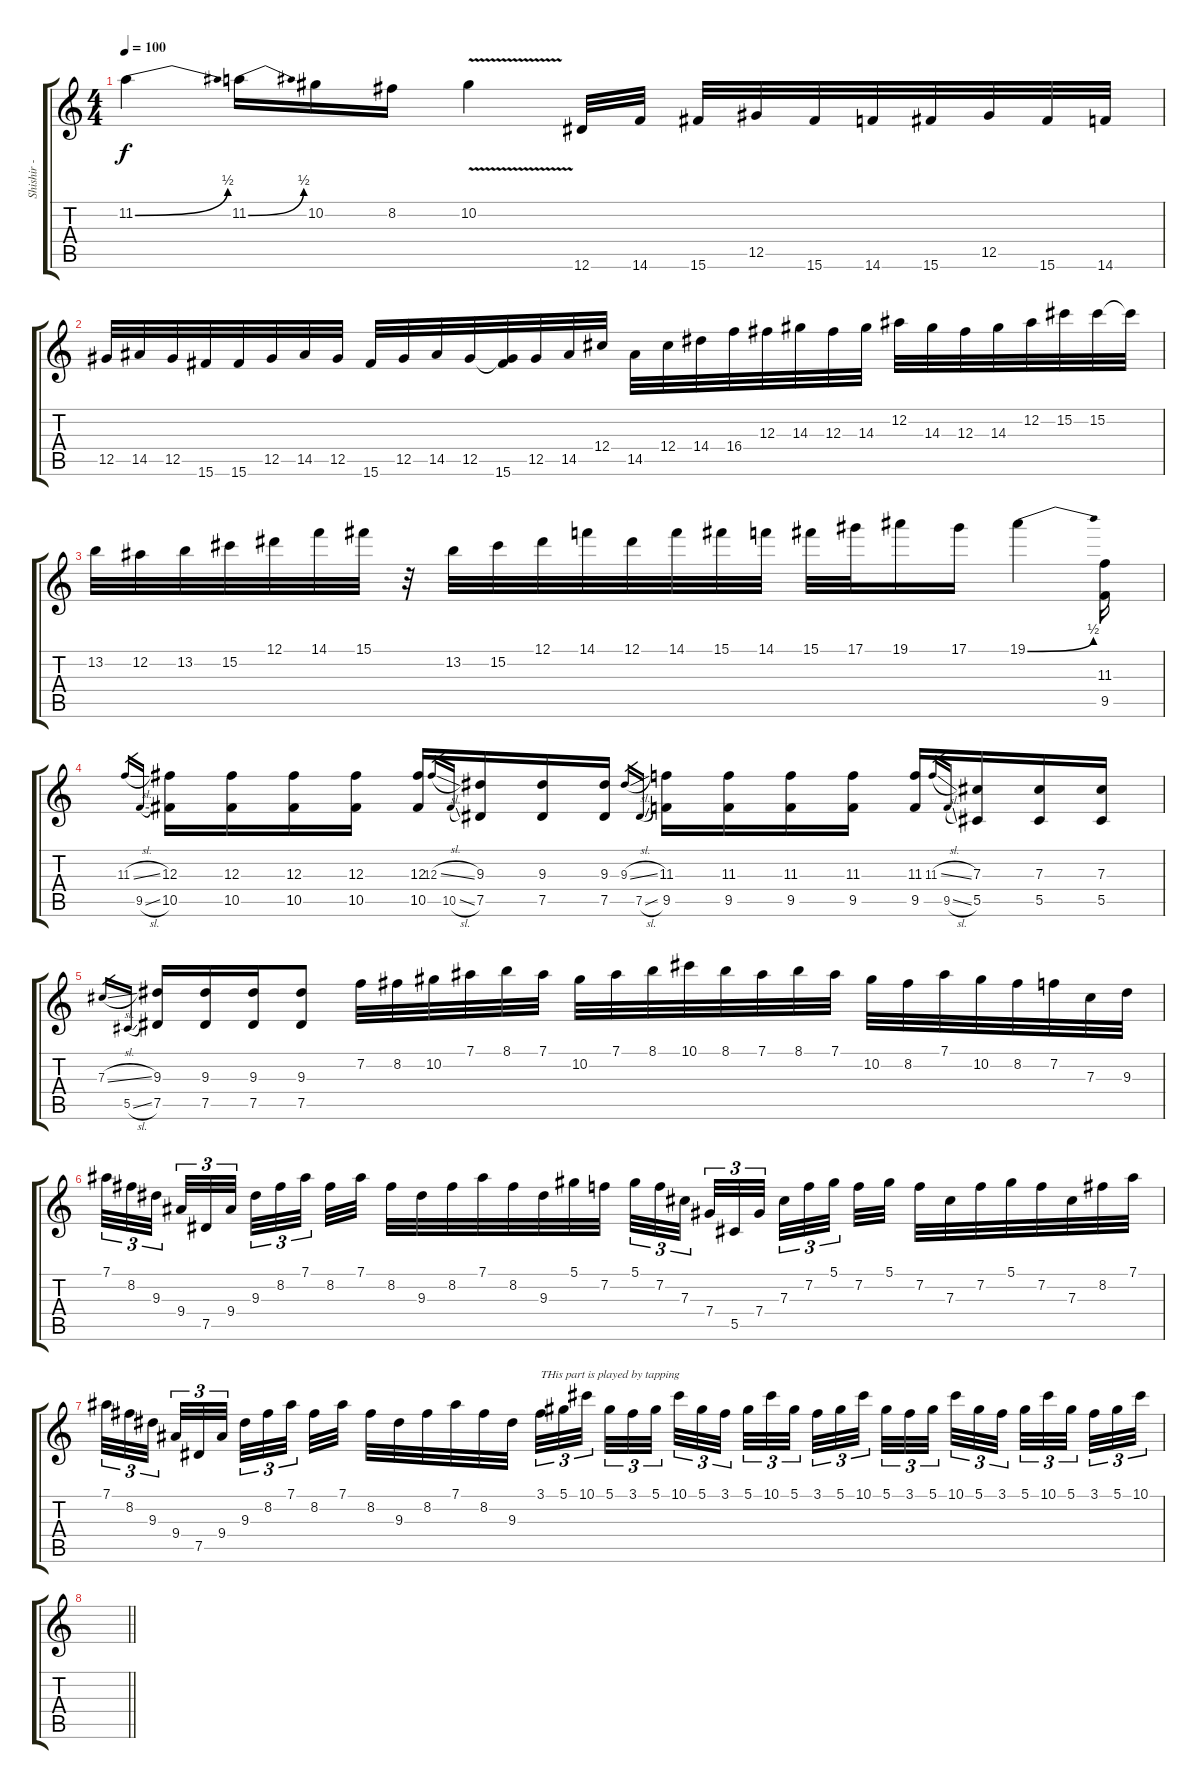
\track ("Shishir - Lead" "Shishir - ") {instrument distortionguitar}
\staff {score tabs}
\tuning (Eb4 Bb3 Gb3 Db3 Ab2 Eb2) {hide}
\ts (4 4)
\tempo 100
\clef g2
\ks c
11.2{be (bend 0 0 60 2)}.4{dy f} 11.2{be (bend 0 0 60 2)}.16 10.2.16 8.2.16 10.2{v}.4 12.6.32 14.6.32 15.6.32 12.5.32 15.6.32 14.6.32 15.6.32 12.5.32 15.6.32 14.6.32 |
12.5.32 14.5.32 12.5.32 15.6.32 15.6.32 12.5.32 14.5.32 12.5.32 15.6.32 12.5.32 14.5.32 12.5.32 (12.5{t} 15.6).32 12.5.32 14.5.32 12.4.32 14.5.32 12.4.32 14.4.32 16.4.32 12.3.32 14.3.32 12.3.32 14.3.32 12.2.32 14.3.32 12.3.32 14.3.32 12.2.32 15.2.32 15.2.32 15.2{t}.32 |
13.2.32 12.2.32 13.2.32 15.2.32 12.1.32 14.1.32 15.1.32 r.32 13.2.32 15.2.32 12.1.32 14.1.32 12.1.32 14.1.32 15.1.32 14.1.32 15.1.32 17.1.32 19.1.16 17.1.16 19.1{be (bend 0 0 60 2)}.4 (11.3 9.5).16 |
11.3{sl}.16{gr} 9.5{sl}.16{gr} (12.3 10.5).16 (12.3 10.5).16 (12.3 10.5).16 (12.3 10.5).16 (12.3 10.5).16 12.3{sl}.16{gr} 10.5{sl}.16{gr} (9.3 7.5).16 (9.3 7.5).16 (9.3 7.5).16 9.3{sl}.16{gr} 7.5{sl}.16{gr} (11.3 9.5).16 (11.3 9.5).16 (11.3 9.5).16 (11.3 9.5).16 (11.3 9.5).16 11.3{sl}.16{gr} 9.5{sl}.16{gr} (7.3 5.5).16 (7.3 5.5).16 (7.3 5.5).16 |
7.3{sl}.16{gr} 5.5{sl}.16{gr} (9.3 7.5).16 (9.3 7.5).16 (9.3 7.5).16 (9.3 7.5).8 7.2.32 8.2.32 10.2.32 7.1.32 8.1.32 7.1.32 10.2.32 7.1.32 8.1.32 10.1.32 8.1.32 7.1.32 8.1.32 7.1.32 10.2.32 8.2.32 7.1.32 10.2.32 8.2.32 7.2.32 7.3.32 9.3.32 |
7.1.32{tu (3 2)} 8.2.32{tu (3 2)} 9.3.32{tu (3 2)} 9.4.32{tu (3 2)} 7.5.32{tu (3 2)} 9.4.32{tu (3 2)} 9.3.32{tu (3 2)} 8.2.32{tu (3 2)} 7.1.32{tu (3 2)} 8.2.32 7.1.32 8.2.32 9.3.32 8.2.32 7.1.32 8.2.32 9.3.32 5.1.32 7.2.32 5.1.32{tu (3 2)} 7.2.32{tu (3 2)} 7.3.32{tu (3 2)} 7.4.32{tu (3 2)} 5.5.32{tu (3 2)} 7.4.32{tu (3 2)} 7.3.32{tu (3 2)} 7.2.32{tu (3 2)} 5.1.32{tu (3 2)} 7.2.32 5.1.32 7.2.32 7.3.32 7.2.32 5.1.32 7.2.32 7.3.32 8.2.32 7.1.32 |
7.1.32{tu (3 2)} 8.2.32{tu (3 2)} 9.3.32{tu (3 2)} 9.4.32{tu (3 2)} 7.5.32{tu (3 2)} 9.4.32{tu (3 2)} 9.3.32{tu (3 2)} 8.2.32{tu (3 2)} 7.1.32{tu (3 2)} 8.2.32 7.1.32 8.2.32 9.3.32 8.2.32 7.1.32 8.2.32 9.3.32 3.1.32{tu (3 2) txt "THis part is played by tapping"} 5.1.32{tu (3 2)} 10.1.32{tu (3 2)} 5.1.32{tu (3 2)} 3.1.32{tu (3 2)} 5.1.32{tu (3 2)} 10.1.32{tu (3 2)} 5.1.32{tu (3 2)} 3.1.32{tu (3 2)} 5.1.32{tu (3 2)} 10.1.32{tu (3 2)} 5.1.32{tu (3 2)} 3.1.32{tu (3 2)} 5.1.32{tu (3 2)} 10.1.32{tu (3 2)} 5.1.32{tu (3 2)} 3.1.32{tu (3 2)} 5.1.32{tu (3 2)} 10.1.32{tu (3 2)} 5.1.32{tu (3 2)} 3.1.32{tu (3 2)} 5.1.32{tu (3 2)} 10.1.32{tu (3 2)} 5.1.32{tu (3 2)} 3.1.32{tu (3 2)} 5.1.32{tu (3 2)} 10.1.32{tu (3 2)} |
\barLineRight lightlight
